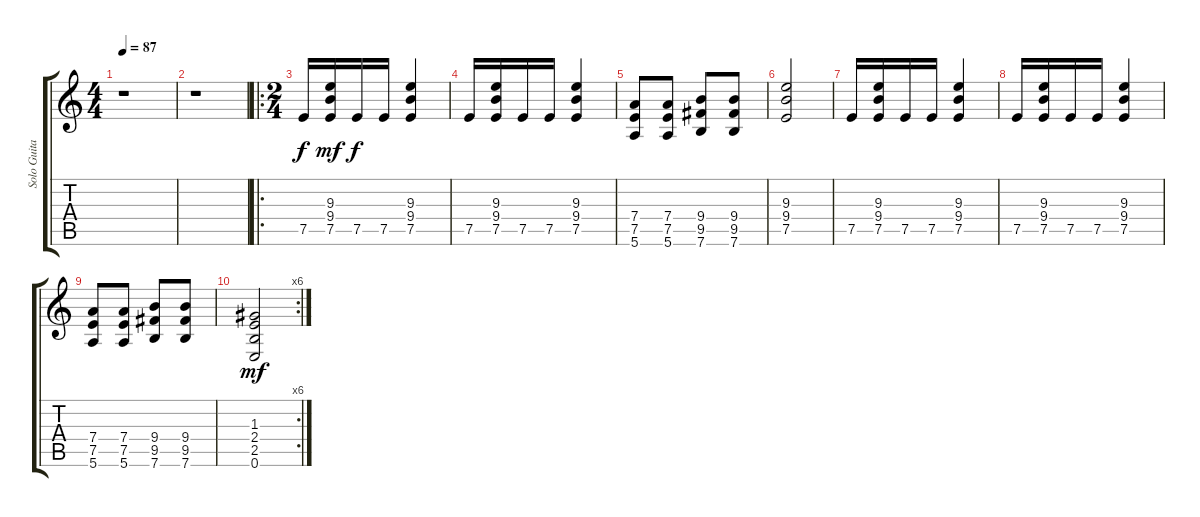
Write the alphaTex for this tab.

\track ("Solo Guitar" "Solo Guita") {instrument overdrivenguitar}
\staff {score tabs}
\tuning (E4 B3 G3 D3 A2 E2) {hide}
\ts (4 4)
\tempo 87
\clef g2
\ks c
r.1{dy f} |
r.1 |
\ro
\ts (2 4)
7.5.16 (9.3 9.4 7.5).16{dy mf} 7.5.16{dy f} 7.5.16 (9.3 9.4 7.5).4 |
7.5.16 (9.3 9.4 7.5).16 7.5.16 7.5.16 (9.3 9.4 7.5).4 |
(7.4 7.5 5.6).8 (7.4 7.5 5.6).8 (9.4 9.5 7.6).8 (9.4 9.5 7.6).8 |
(9.3 9.4 7.5).2 |
7.5.16 (9.3 9.4 7.5).16 7.5.16 7.5.16 (9.3 9.4 7.5).4 |
7.5.16 (9.3 9.4 7.5).16 7.5.16 7.5.16 (9.3 9.4 7.5).4 |
(7.4 7.5 5.6).8 (7.4 7.5 5.6).8 (9.4 9.5 7.6).8 (9.4 9.5 7.6).8 |
\rc 6
(1.3 2.4 2.5 0.6).2{dy mf}
